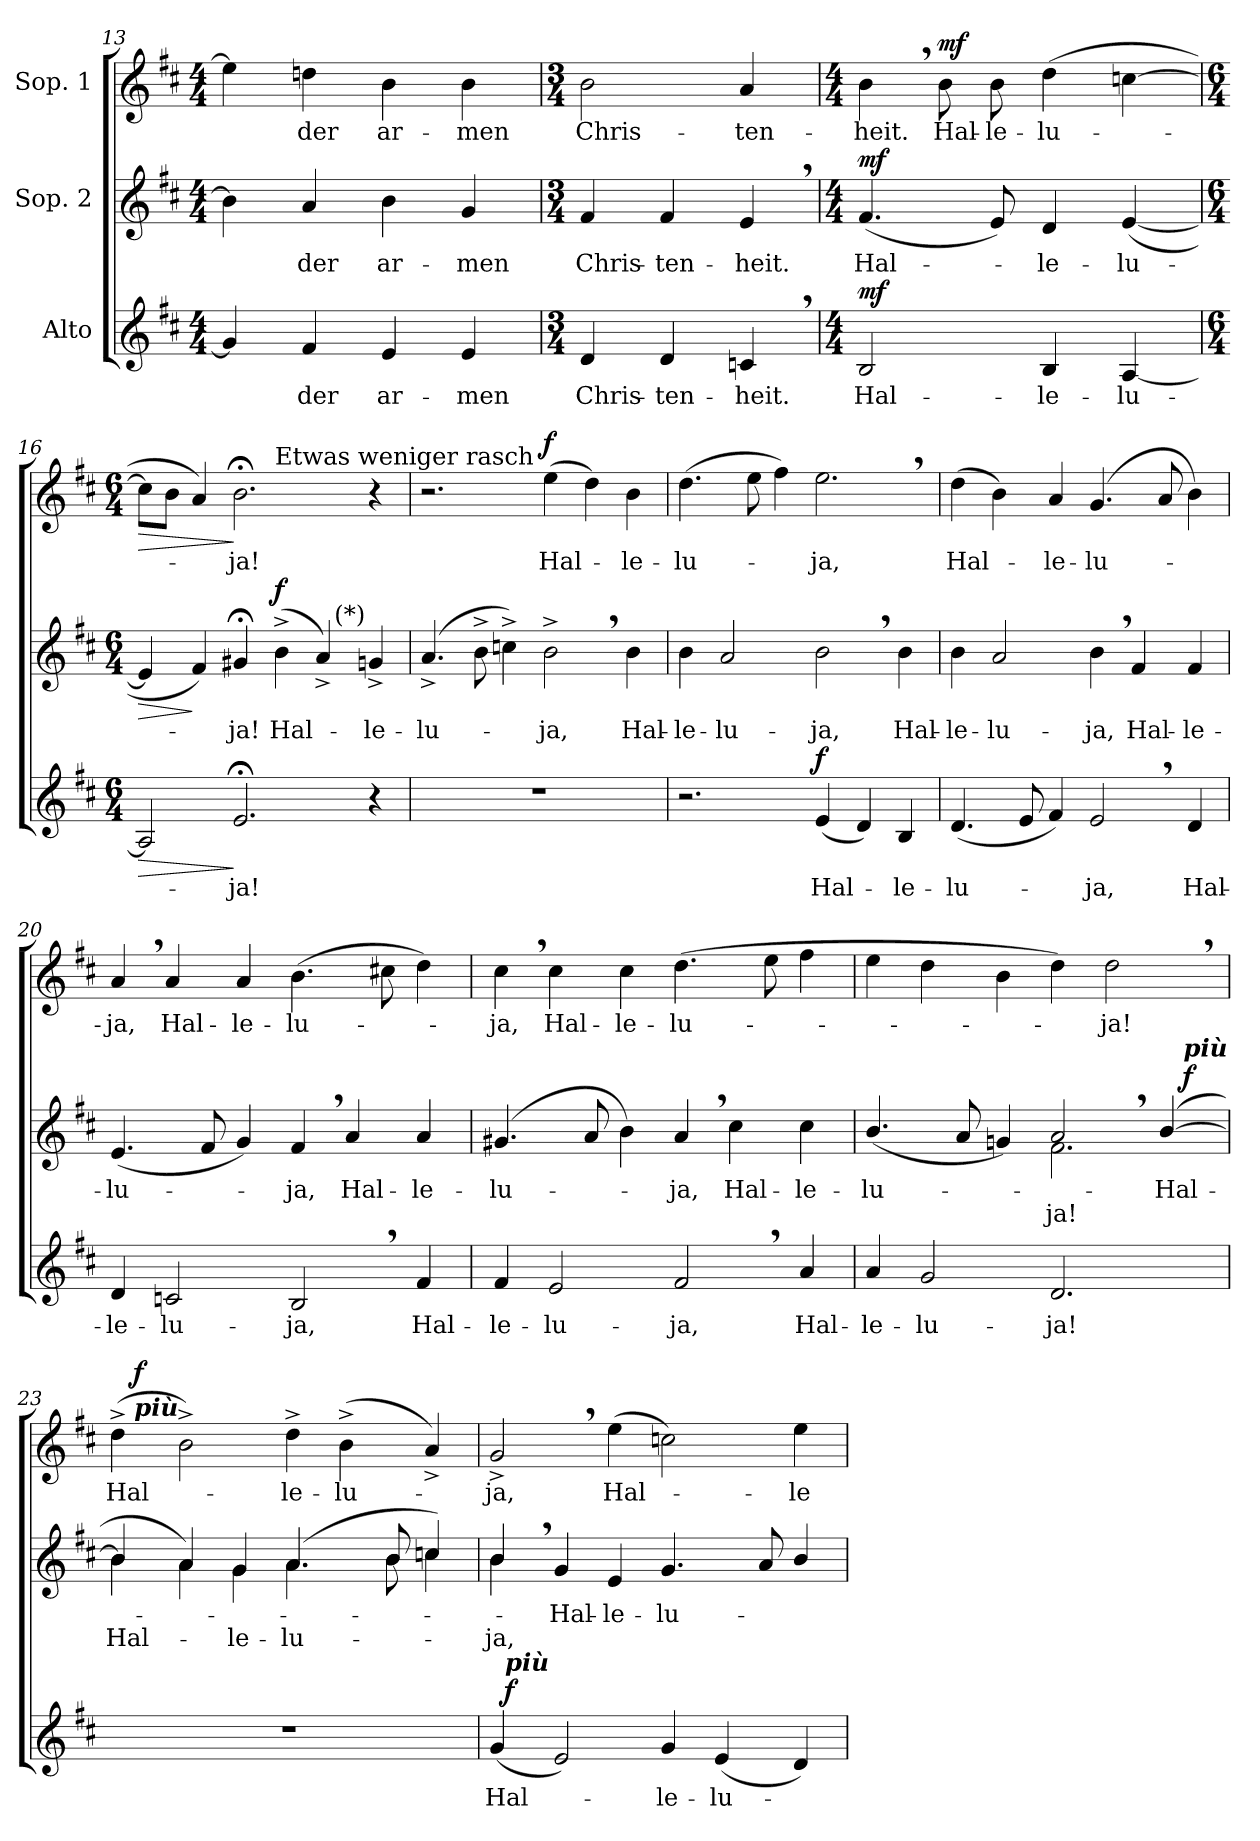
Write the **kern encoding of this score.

**kern	**text	**dynam	**kern	**text	**text	**dynam	**kern	**text	**dynam
*part3	*part3	*part3	*part2	*part2	*part2	*part2	*part1	*part1	*part1
*staff3	*staff3	*staff3	*staff2	*staff2	*staff2	*staff2	*staff1	*staff1	*staff1
*I"Alto	*	*	*I"Sop. 2	*	*	*	*I"Sop. 1	*	*
*clefG2	*	*	*clefG2	*	*	*	*clefG2	*	*
*k[f#c#]	*	*	*k[f#c#]	*	*	*	*k[f#c#]	*	*
*b:	*	*	*b:	*	*	*	*b:	*	*
*M4/4	*	*	*M4/4	*	*	*	*M4/4	*	*
=13	=13	=13	=13	=13	=13	=13	=13	=13	=13
4g/]	.	.	4b\]	.	.	.	4ee\]	.	.
!	!LO:LY:b	!	!	!LO:LY:b	!	!	!	!LO:LY:b	!
4f#/	der	.	4a/	der	.	.	4ddn\	der	.
!	!LO:LY:b	!	!	!LO:LY:b	!	!	!	!LO:LY:b	!
4e/	ar-	.	4b\	ar-	.	.	4b\	ar-	.
!	!LO:LY:b	!	!	!LO:LY:b	!	!	!	!LO:LY:b	!
4e/	-men	.	4g/	-men	.	.	4b\	-men	.
=14	=14	=14	=14	=14	=14	=14	=14	=14	=14
*M3/4	*	*	*M3/4	*	*	*	*M3/4	*	*
!	!LO:LY:b	!	!	!LO:LY:b	!	!	!	!LO:LY:b	!
4d/	Chris-	.	4f#/	Chris-	.	.	2b\	Chris-	.
!	!LO:LY:b	!	!	!LO:LY:b	!	!	!	!	!
4d/	-ten-	.	4f#/	-ten-	.	.	.	.	.
!	!LO:LY:b	!	!	!LO:LY:b	!	!	!	!LO:LY:b	!
4cn,>/	-heit.	.	4e,>/	-heit.	.	.	4a/	-ten-	.
=15	=15	=15	=15	=15	=15	=15	=15	=15	=15
*M4/4	*	*	*M4/4	*	*	*	*M4/4	*	*
!	!LO:LY:b	!LO:DY:a	!	!LO:LY:b	!	!LO:DY:a	!	!LO:LY:b	!
2B/	Hal-	mf	(<4.f#/	Hal-	.	mf	4b,>\	-heit.	.
!	!	!	!	!	!	!	!	!LO:LY:b	!LO:DY:a
.	.	.	.	.	.	.	8b\	Hal-	mf
!	!	!	!	!	!	!	!	!LO:LY:b	!
.	.	.	8e/)	.	.	.	8b\	-le-	.
!	!LO:LY:b	!	!	!LO:LY:b	!	!	!	!LO:LY:b	!
4B/	-le-	.	4d/	-le-	.	.	(>4dd\	-lu-	.
!	!LO:LY:b	!	!	!LO:LY:b	!	!	!	!	!
[4A/	-lu-	.	(<[4e/	-lu-	.	.	[4cc\	.	.
!!LO:LB:g=z
=16	=16	=16	=16	=16	=16	=16	=16	=16	=16
*M6/4	*	*	*M6/4	*	*	*	*M6/4	*	*
!	!	!LO:HP:b	!	!	!	!LO:HP:b	!	!	!LO:HP:b
*	*	*	*^	*	*	*	*^	*	*
2A/]	.	>	4e/]	1ryy	.	.	>	8cc\L]	2.ryy	.	>
.	.	.	.	.	.	.	.	8b\J	.	.	.
.	.	.	4f#/)	.	.	.	]	4a/)	.	.	.
!	!LO:LY:b	!	!	!	!LO:LY:b	!	!	!	!	!LO:LY:b	!
2.e;<Z/	-ja!	]	4g#X;<Z/	.	-ja!	.	.	2.b;<Z\	.	-ja!	]
!	!	!	!	!	!	!	!	!	!LO:TX:a:t=Etwas weniger rasch	!	!
!	!	!	!	!	!LO:LY:b	!	!LO:DY:a	!	!	!	!
.	.	.	(>4b^>\	.	Hal-	.	f	.	2.ryy	.	.
.	.	.	4a^</)	16ryy	.	.	.	.	.	.	.
!	!	!	!	!LO:TX:a:t=(*)	!	!	!	!	!	!	!
.	.	.	.	4..ryy	.	.	.	.	.	.	.
!	!	!	!	!	!LO:LY:b	!	!	!	!	!	!
4r	.	.	4gn^</	.	-le-	.	.	4r	.	.	.
=17	=17	=17	=17	=17	=17	=17	=17	=17	=17	=17	=17
!	!	!	!	!	!LO:LY:b	!	!	!	!	!	!
*	*	*	*v	*v	*	*	*	*	*	*	*
*	*	*	*	*	*	*	*v	*v	*	*
1.r	.	.	(4.a^</	-lu-	.	.	2.r	.	.
.	.	.	8b^>\	.	.	.	.	.	.
.	.	.	4ccn^>\)	.	.	.	.	.	.
!	!	!	!	!LO:LY:b	!	!	!	!LO:LY:b	!LO:DY:a
.	.	.	2b^>,>\	-ja,	.	.	(>4ee\	Hal-	f
.	.	.	.	.	.	.	4dd\)	.	.
!	!	!	!	!LO:LY:b	!	!	!	!LO:LY:b	!
.	.	.	4b\	Hal-	.	.	4b\	-le-	.
=18	=18	=18	=18	=18	=18	=18	=18	=18	=18
!	!	!	!	!LO:LY:b	!	!	!	!LO:LY:b	!
2.r	.	.	4b\	-le-	.	.	(>4.dd\	-lu-	.
!	!	!	!	!LO:LY:b	!	!	!	!	!
.	.	.	2a/	-lu-	.	.	.	.	.
.	.	.	.	.	.	.	8ee\	.	.
.	.	.	.	.	.	.	4ff#\)	.	.
!	!LO:LY:b	!LO:DY:a	!	!LO:LY:b	!	!	!	!LO:LY:b	!
(<4e/	Hal-	f	2b,>\	-ja,	.	.	2.ee,>\	-ja,	.
4d/)	.	.	.	.	.	.	.	.	.
!	!LO:LY:b	!	!	!LO:LY:b	!	!	!	!	!
4B/	-le-	.	4b\	Hal-	.	.	.	.	.
!!LO:LB:g=z
=19	=19	=19	=19	=19	=19	=19	=19	=19	=19
!	!LO:LY:b	!	!	!LO:LY:b	!	!	!	!LO:LY:b	!
(<4.d/	-lu-	.	4b\	-le-	.	.	(>4dd\	Hal-	.
!	!	!	!	!LO:LY:b	!	!	!	!	!
.	.	.	2a/	-lu-	.	.	4b\)	.	.
8e/	.	.	.	.	.	.	.	.	.
!	!	!	!	!	!	!	!	!LO:LY:b	!
4f#/)	.	.	.	.	.	.	4a/	-le-	.
!	!LO:LY:b	!	!	!LO:LY:b	!	!	!	!LO:LY:b	!
2e,>/	-ja,	.	4b,>\	-ja,	.	.	(>4.g/	-lu-	.
!	!	!	!	!LO:LY:b	!	!	!	!	!
.	.	.	4f#/	Hal-	.	.	.	.	.
.	.	.	.	.	.	.	8a/	.	.
!	!LO:LY:b	!	!	!LO:LY:b	!	!	!	!	!
4d/	Hal-	.	4f#/	-le-	.	.	4b\)	.	.
=20	=20	=20	=20	=20	=20	=20	=20	=20	=20
!	!LO:LY:b	!	!	!LO:LY:b	!	!	!	!LO:LY:b	!
4d/	-le-	.	(<4.e/	-lu-	.	.	4a,>/	-ja,	.
!	!LO:LY:b	!	!	!	!	!	!	!LO:LY:b	!
2cn/	-lu-	.	.	.	.	.	4a/	Hal-	.
.	.	.	8f#/	.	.	.	.	.	.
!	!	!	!	!	!	!	!	!LO:LY:b	!
.	.	.	4g/)	.	.	.	4a/	-le-	.
!	!LO:LY:b	!	!	!LO:LY:b	!	!	!	!LO:LY:b	!
2B,>/	-ja,	.	4f#,>/	-ja,	.	.	(>4.b\	-lu-	.
!	!	!	!	!LO:LY:b	!	!	!	!	!
.	.	.	4a/	Hal-	.	.	.	.	.
.	.	.	.	.	.	.	8cc#X\	.	.
!	!LO:LY:b	!	!	!LO:LY:b	!	!	!	!	!
4f#/	Hal-	.	4a/	-le-	.	.	4dd\)	.	.
=21	=21	=21	=21	=21	=21	=21	=21	=21	=21
!	!LO:LY:b	!	!	!LO:LY:b	!	!	!	!LO:LY:b	!
4f#/	-le-	.	(>4.g#X/	-lu-	.	.	4cc#,>\	-ja,	.
!	!LO:LY:b	!	!	!	!	!	!	!LO:LY:b	!
2e/	-lu-	.	.	.	.	.	4cc#\	Hal-	.
.	.	.	8a/	.	.	.	.	.	.
!	!	!	!	!	!	!	!	!LO:LY:b	!
.	.	.	4b\)	.	.	.	4cc#\	-le-	.
!	!LO:LY:b	!	!	!LO:LY:b	!	!	!	!LO:LY:b	!
2f#,>/	-ja,	.	4a,>/	-ja,	.	.	(>4.dd\	-lu-	.
!	!	!	!	!LO:LY:b	!	!	!	!	!
.	.	.	4cc#\	Hal-	.	.	.	.	.
.	.	.	.	.	.	.	8ee\	.	.
!	!LO:LY:b	!	!	!LO:LY:b	!	!	!	!	!
4a/	Hal-	.	4cc#\	-le-	.	.	4ff#\	.	.
!!LO:PB:g=z
=22	=22	=22	=22	=22	=22	=22	=22	=22	=22
!	!LO:LY:b	!	!	!LO:LY:b	!	!	!	!	!
*	*	*	*^	*	*	*	*	*	*
*	*	*	*	*^	*	*	*	*	*	*
4a/	-le-	.	(4.b/	2ryy	1ryy	-lu-	.	.	4ee\	.	.
!	!LO:LY:b	!	!	!	!	!	!	!	!	!	!
2g/	-lu-	.	.	.	.	.	.	.	4dd\	.	.
.	.	.	8a/	.	.	.	.	.	.	.	.
.	.	.	4gn/)	4ryy	.	.	.	.	4b\	.	.
!	!LO:LY:b	!	!	!	!	!LO:LY:b	!	!	!	!	!
!	!	!	!	!	!	!	!LO:LY:b	!	!	!	!
2.d/	-ja!	.	2a,>/	2.f#\	.	.	ja!	.	4dd\)	.	.
!	!	!	!	!	!	!	!	!	!	!LO:LY:b	!
.	.	.	.	.	4ryy	.	.	.	2dd,>\	-ja!	.
!	!	!	!	!	!	!LO:LY:b	!	!	!	!	!
.	.	.	([>4b/	.	16ryy	Hal-	.	.	.	.	.
!	!	!	!	!	!LO:TX:a:Bi:t=più	!	!	!	!	!	!
!	!	!	!	!	!	!	!	!LO:DY:a	!	!	!
.	.	.	.	.	8.ryy	.	.	f	.	.	.
=23	=23	=23	=23	=23	=23	=23	=23	=23	=23	=23	=23
!	!	!	!	!	!	!	!LO:LY:b	!	!	!LO:LY:b	!
*	*	*	*	*v	*v	*	*	*	*^	*	*
1.r	.	.	4b/]	4b\	.	Hal-	.	(>4dd^>\	16ryy	Hal-	.
!	!	!	!	!	!	!	!	!	!LO:TX:a:Bi:t=più	!	!
!	!	!	!	!	!	!	!	!	!	!	!LO:DY:a
.	.	.	.	.	.	.	.	.	1ryy	.	f
.	.	.	4a/)	4a\	.	.	.	2b^>\)	.	.	.
!	!	!	!	!	!LO:LY:b	!	!	!	!	!	!
!	!	!	!	!	!	!LO:LY:b	!	!	!	!	!
.	.	.	4g/	4g\	.	-le-	.	.	.	.	.
!	!	!	!	!	!LO:LY:b	!	!	!	!	!	!
!	!	!	!	!	!	!LO:LY:b	!	!	!	!LO:LY:b	!
.	.	.	(4.a/	4.a\	.	-lu-	.	4dd^>\	.	-le-	.
!	!	!	!	!	!	!	!	!	!	!LO:LY:b	!
.	.	.	.	.	.	.	.	(>4b^>\	.	-lu-	.
.	.	.	.	.	.	.	.	.	4..ryy	.	.
.	.	.	8b/	8b\	.	.	.	.	.	.	.
.	.	.	4ccn/)	4cc\	.	.	.	4a^</)	.	.	.
=24	=24	=24	=24	=24	=24	=24	=24	=24	=24	=24	=24
!	!LO:LY:b	!	!	!	!LO:LY:b	!	!	!	!	!	!
!	!	!	!	!	!	!LO:LY:b	!	!	!	!LO:LY:b	!
*^	*	*	*	*	*	*	*	*v	*v	*	*
(<4g/	32ryy	Hal-	.	4b,>/	4b\	.	-ja,	.	2g^<,>/	-ja,	.
!	!LO:TX:a:Bi:t=più	!	!	!	!	!	!	!	!	!	!
!	!	!	!LO:DY:a	!	!	!	!	!	!	!	!
.	1ryy	.	f	.	.	.	.	.	.	.	.
!	!	!	!	!	!	!LO:LY:b	!	!	!	!	!
2e/)	.	.	.	4g/	4ryy	Hal-	.	.	.	.	.
!	!	!	!	!	!	!LO:LY:b	!	!	!	!LO:LY:b	!
.	.	.	.	4e/	4ryy	-le-	.	.	(>4ee\	Hal-	.
!	!	!LO:LY:b	!	!	!	!LO:LY:b	!	!	!	!	!
4g/	.	-le-	.	4.g/	4ryy	-lu-	.	.	2ccn\)	.	.
!	!	!LO:LY:b	!	!	!	!	!	!	!	!	!
(<4e/	.	-lu-	.	.	4ryy	.	.	.	.	.	.
.	4...ryy	.	.	.	.	.	.	.	.	.	.
.	.	.	.	8a/	.	.	.	.	.	.	.
!	!	!	!	!	!	!	!	!	!	!LO:LY:b	!
4d/)	.	.	.	4b/	4ryy	.	.	.	4ee\	-le-	.
*v	*v	*	*	*	*	*	*	*	*	*	*
*	*	*	*v	*v	*	*	*	*	*	*
=	=	=	=	=	=	=	=	=	=
*-	*-	*-	*-	*-	*-	*-	*-	*-	*-
